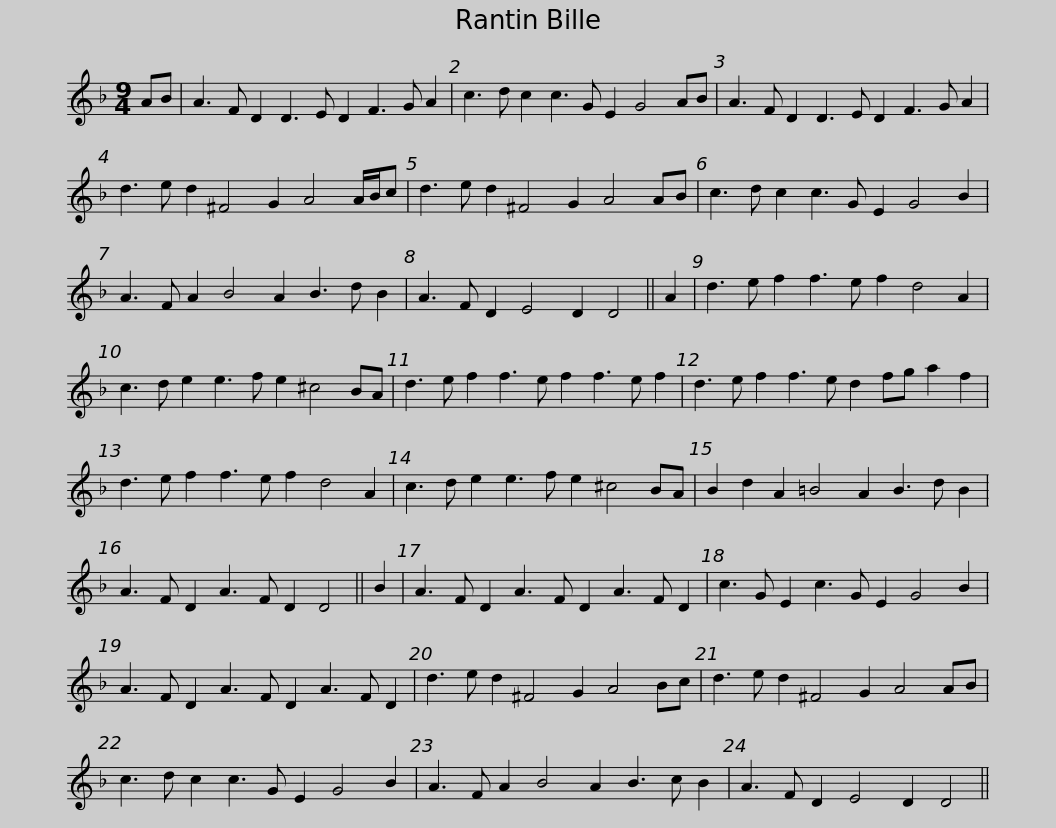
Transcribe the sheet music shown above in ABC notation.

X:1
L:1/8
M:9/4
I:linebreak $
K:F
V:1 treble
V:1
 AB | A3 F D2 D3 E D2 F3 G A2 | c3 d c2 c3 G E2 G4 AB | A3 F D2 D3 E D2 F3 G A2 |$ d3 e d2 ^F4 G2 A4 A/B/c | %5
 d3 e d2 ^F4 G2 A4 AB | c3 d c2 c3 G E2 G4 B2 | A3 F A2 B4 A2 B3 d B2 |$ A3 F D2 E4 D2 D4 || A2 | %10
 d3 e f2 f3 e f2 d4 A2 | c3 d e2 e3 f e2 ^c4 BA | d3 e f2 f3 e f2 f3 e f2 |$ d3 e f2 f3 e d2 fg a2 f2 | d3 e f2 f3 e f2 d4 A2 | %15
 c3 d e2 e3 f e2 ^c4 BA |$ B2 d2 A2 =B4 A2 B3 d B2 | A3 F D2 A3 F D2 D4 || B2 | A3 F D2 A3 F D2 A3 F D2 |$ %20
 c3 G E2 c3 G E2 G4 B2 | A3 F D2 A3 F D2 A3 F D2 | d3 e d2 ^F4 G2 A4 Bc |$ d3 e d2 ^F4 G2 A4 AB | c3 d c2 c3 G E2 G4 B2 | %25
 A3 F A2 B4 A2 B3 c B2 | A3 F D2 E4 D2 D4 || %27
